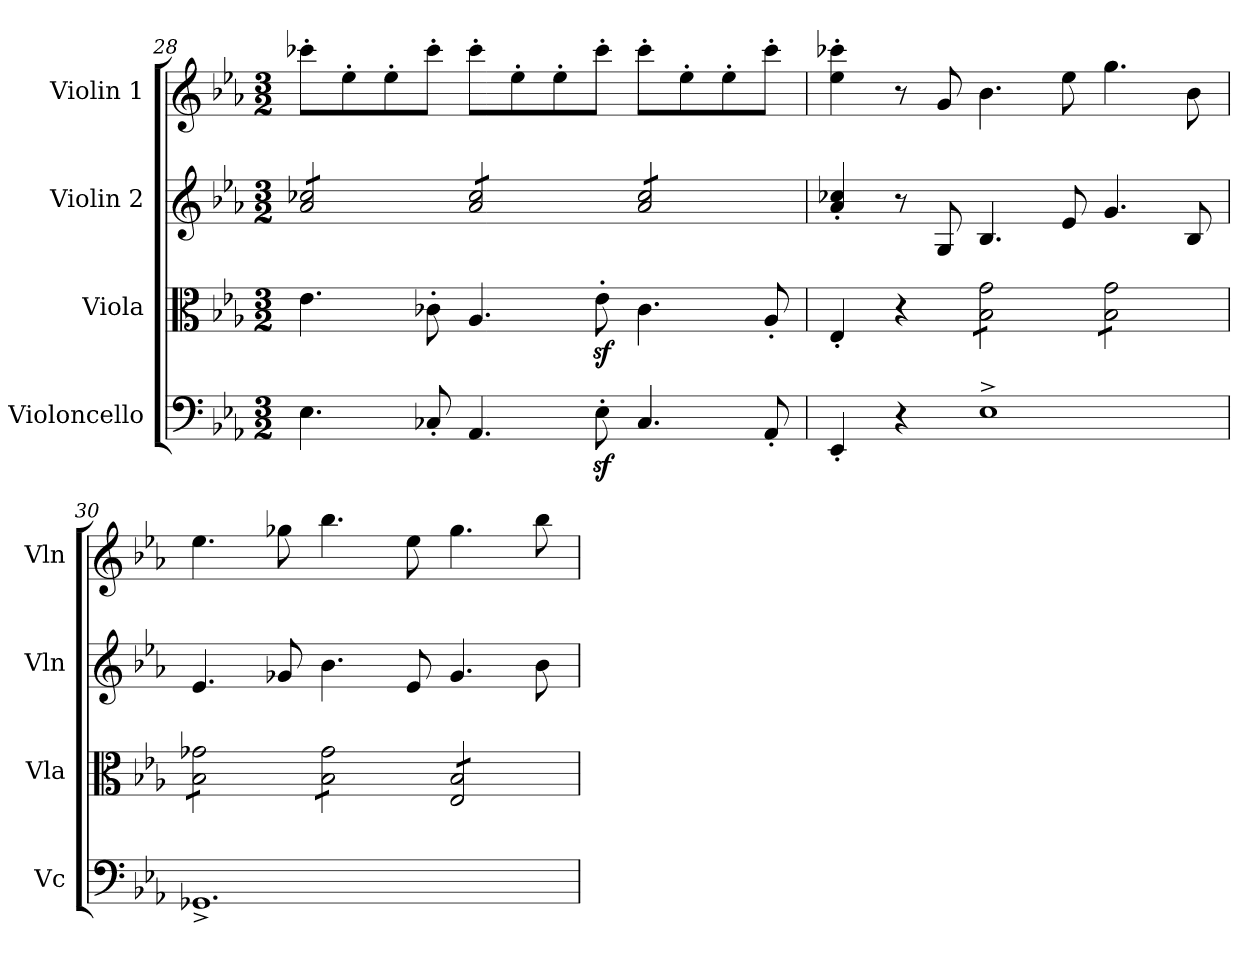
**kern	**kern	**kern	**kern
*part4	*part3	*part2	*part1
*staff4	*staff3	*staff2	*staff1
*I"Violoncello	*I"Viola	*I"Violin 2	*I"Violin 1
*I'Vc	*I'Vla	*I'Vln	*I'Vln
*clefF4	*clefC3	*clefG2	*clefG2
*k[b-e-a-]	*k[b-e-a-]	*k[b-e-a-]	*k[b-e-a-]
*M3/2	*M3/2	*M3/2	*M3/2
=28	=28	=28	=28
*	*	*tremolo	*
4.E-\	4.e-\	8a-/ 8cc-X/L	8ccc-X'\L
.	.	8a-/ 8cc-X/	8ee-'\
.	.	8a-/ 8cc-X/	8ee-'\
8C-X'/	8c-X'\	8a-/ 8cc-X/J	8ccc-'\J
4.AA-/	4.A-/	8a-/ 8cc-/L	8ccc-'\L
.	.	8a-/ 8cc-/	8ee-'\
.	.	8a-/ 8cc-/	8ee-'\
8E-z<'\	8e-z<'\	8a-/ 8cc-/J	8ccc-'\J
4.C-/	4.c-\	8a-/ 8cc-/L	8ccc-'\L
.	.	8a-/ 8cc-/	8ee-'\
.	.	8a-/ 8cc-/	8ee-'\
8AA-'/	8A-'/	8a-/ 8cc-/J	8ccc-'\J
*	*	*Xtremolo	*
=29	=29	=29	=29
4EE-'/	4E-'/	4a-/' 4cc-X/'	4ee-\' 4ccc-X\'
4r	4r	8r	8r
.	.	8G/	8g/
*	*tremolo	*	*
1E-^	8B-\ 8g\L	4.B-/	4.b-\
.	8B-\ 8g\	.	.
.	8B-\ 8g\	.	.
.	8B-\ 8g\J	8e-/	8ee-\
.	8B-\ 8g\L	4.g/	4.gg\
.	8B-\ 8g\	.	.
.	8B-\ 8g\	.	.
.	8B-\ 8g\J	8B-/	8b-\
=30	=30	=30	=30
1.GG-X^	8B-\ 8g-X\L	4.e-/	4.ee-\
.	8B-\ 8g-X\	.	.
.	8B-\ 8g-X\	.	.
.	8B-\ 8g-X\J	8g-X/	8gg-X\
.	8B-\ 8g-\L	4.b-\	4.bb-\
.	8B-\ 8g-\	.	.
.	8B-\ 8g-\	.	.
.	8B-\ 8g-\J	8e-/	8ee-\
.	8E-/ 8B-/L	4.g-/	4.gg-\
.	8E-/ 8B-/	.	.
.	8E-/ 8B-/	.	.
.	8E-/ 8B-/J	8b-\	8bb-\
*	*Xtremolo	*	*
=	=	=	=
*-	*-	*-	*-
